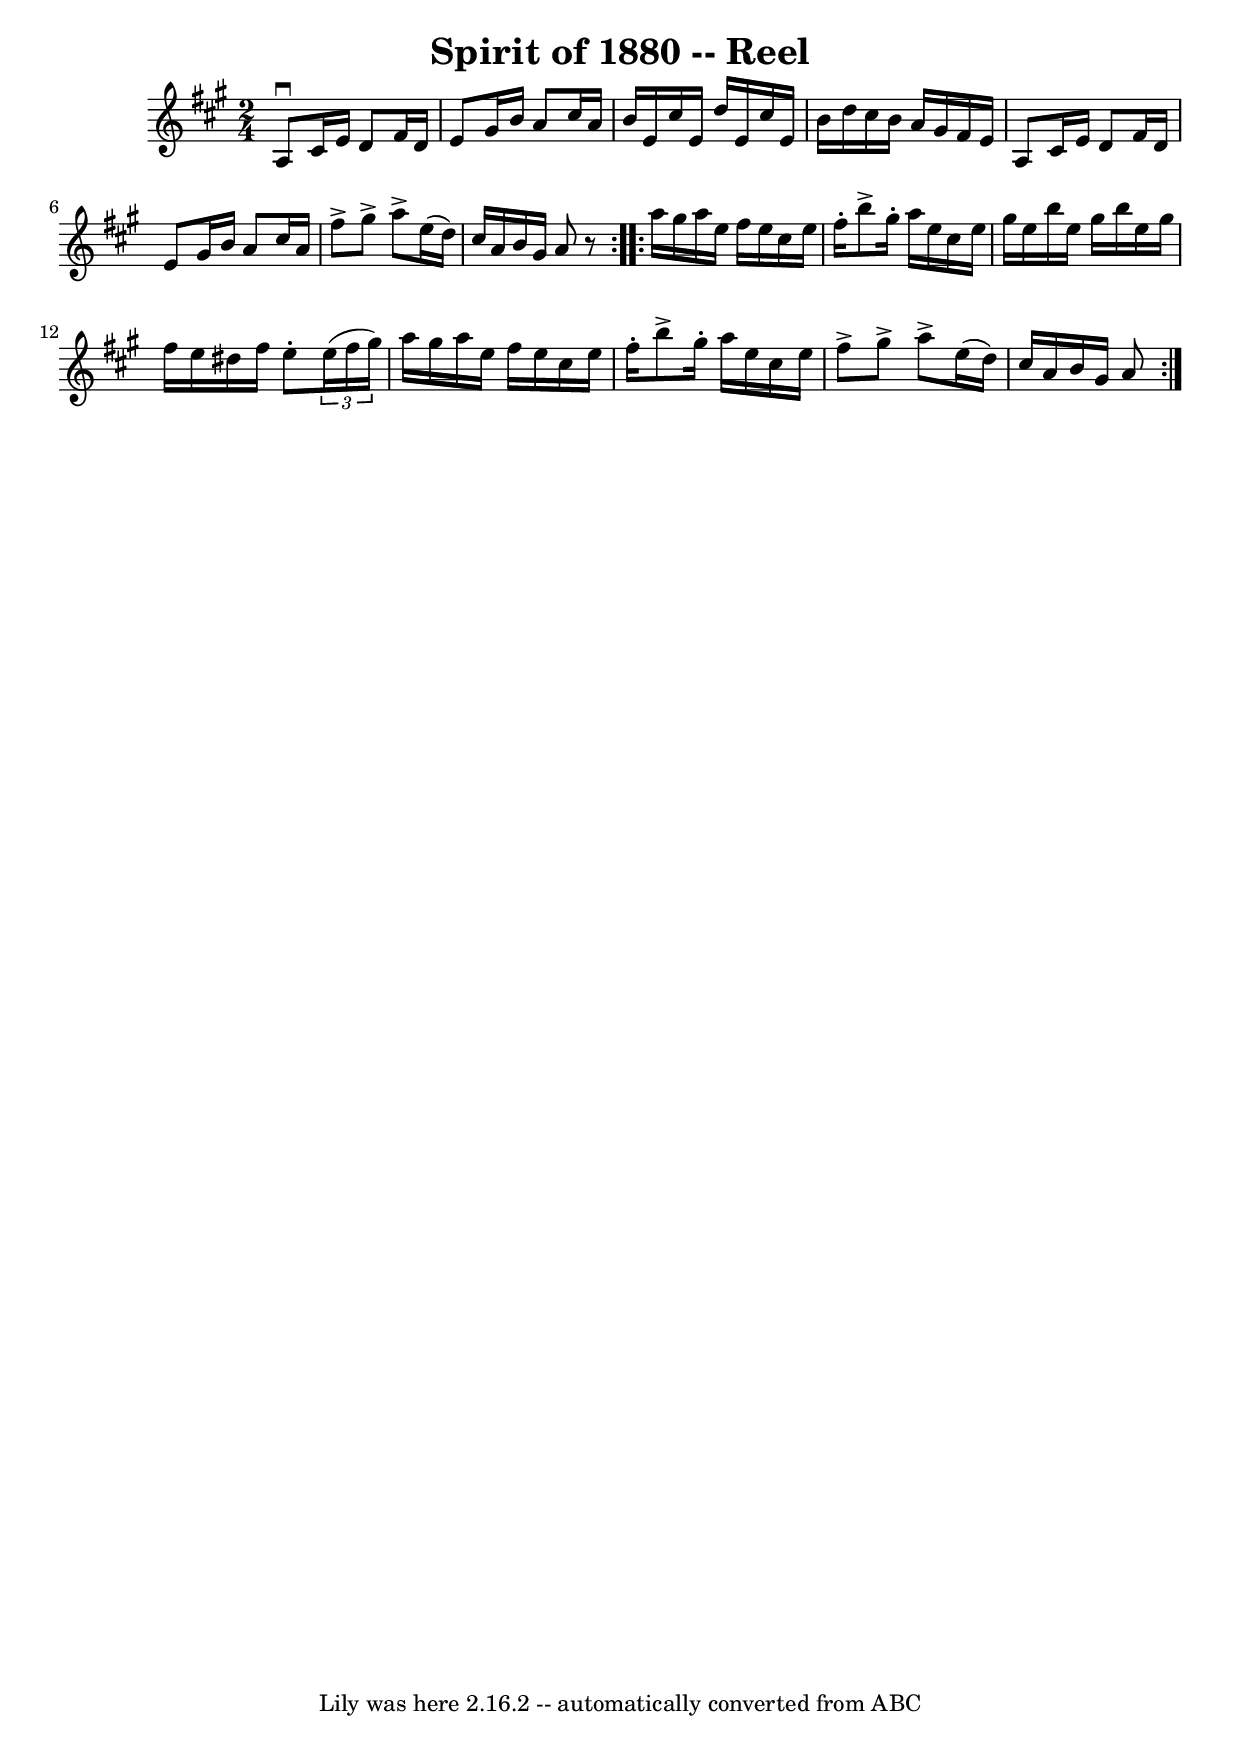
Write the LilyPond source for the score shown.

\version "2.7.40"
\include "Mammoth.ily"
\header {
	book = "Ryan's Mammoth Collection"
	crossRefNumber = "1"
	footnotes = "\\\\170"
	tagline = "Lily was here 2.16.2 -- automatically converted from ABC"
	title = "Spirit of 1880 -- Reel"
}
voicedefault =  {
\set Score.defaultBarType = "empty"

\repeat volta 2 {
\time 2/4 \key a \major a8^\downbow cis'16 e'16 d'8 fis'16    
d'16    |
 e'8 gis'16 b'16 a'8 cis''16 a'16    |
  
 b'16 e'16 cis''16 e'16 d''16 e'16 cis''16 e'16    
|
 b'16 d''16 cis''16 b'16 a'16 gis'16 fis'16 e'16 
   |
 a8 cis'16 e'16 d'8 fis'16 d'16    |
 e'8 
 gis'16 b'16 a'8 cis''16 a'16    |
 fis''8^\accent   
gis''8^\accent a''8^\accent e''16 (d''16)   |
 cis''16    
a'16 b'16 gis'16 a'8    r8   } \repeat volta 2 { a''16 gis''16  
 a''16 e''16 fis''16 e''16 cis''16 e''16    |
 fis''16 
-. b''8^\accent gis''16 -. a''16 e''16 cis''16 e''16    
|
 gis''16 e''16 b''16 e''16 gis''16 b''16 e''16    
gis''16    |
 fis''16 e''16 dis''16 fis''16 e''8 -.   
\times 2/3 { e''16 (fis''16 gis''16) }   |
 a''16    
gis''16 a''16 e''16 fis''16 e''16 cis''16 e''16    |
   
fis''16 -. b''8^\accent gis''16 -. a''16 e''16 cis''16 e''16    
|
 fis''8^\accent gis''8^\accent a''8^\accent e''16 (d''16  
-)   |
 cis''16 a'16 b'16 gis'16 a'8  }   
}

\score{
    <<

	\context Staff="default"
	{
	    \voicedefault 
	}

    >>
	\layout {
	}
	\midi {}
}
